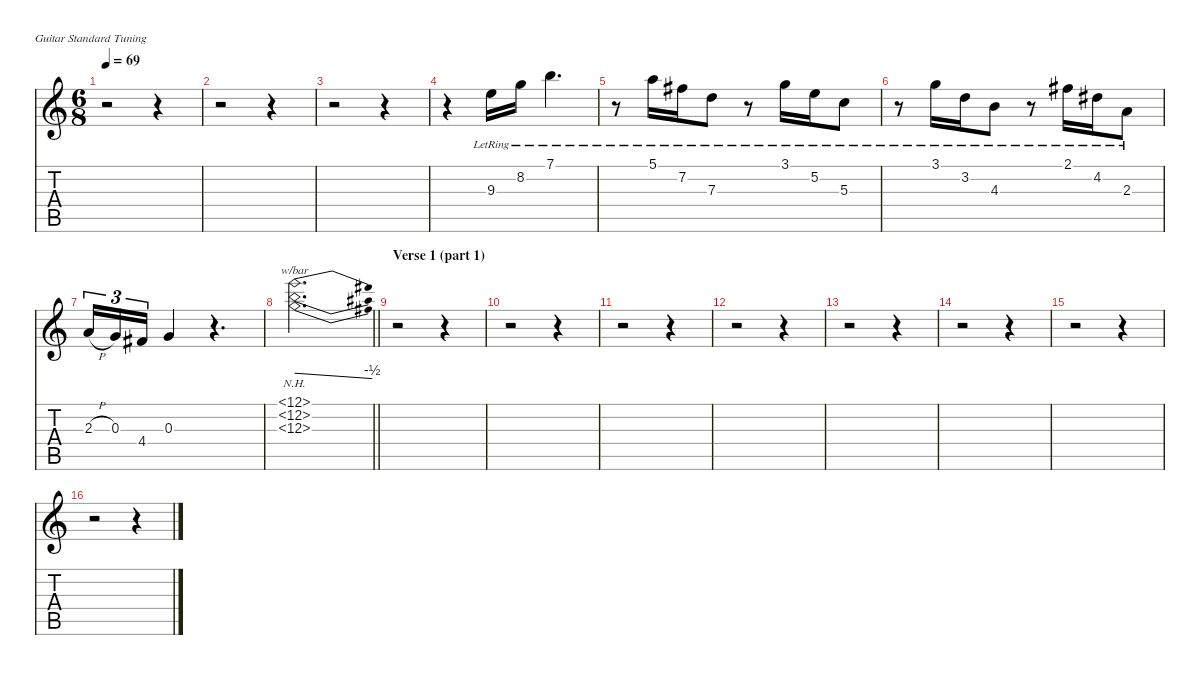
\defaultSystemsLayout 4
\hideDynamics
\bracketExtendMode nobrackets
\singleTrackTrackNamePolicy hidden
\multiTrackTrackNamePolicy hidden
\otherSystemsTrackNameOrientation horizontal
\track ("Guitar 2" "s.guit.") {instrument acousticguitarsteel}
\staff {score tabs}
\tuning (E4 B3 G3 D3 A2 E2)
\ts (6 8)
\tempo 69
\clef g2
\ks c
r.2{dy f beam Down} r.4{beam Down} |
r.2{beam Down} r.4{beam Down} |
r.2{beam Down} r.4{beam Down} |
r.4{beam Down} 9.3{lr}.16{beam Down} 8.2{lr}.16{beam Down} 7.1{lr}.4{d beam Down} |
r.8{beam Down} 5.1{lr}.16{beam Down} 7.2{lr acc #}.16{beam Down} 7.3{lr}.8{beam Down} r.8{beam Down} 3.1{lr}.16{beam Down} 5.2{lr}.16{beam Down} 5.3{lr}.8{beam Down} |
r.8{beam Down} 3.1{lr}.16{beam Down} 3.2{lr}.16{beam Down} 4.3{lr}.8{beam Down} r.8{beam Down} 2.1{lr acc #}.16{beam Down} 4.2{lr acc #}.16{beam Down} 2.3{lr}.8{beam Down} |
2.3{h}.16{tu (3 2) beam Up} 0.3.16{tu (3 2) beam Up} 4.4{acc #}.16{tu (3 2) beam Up} 0.3.4{beam Up} r.4{d beam Up} |
\barLineRight lightlight
(12.1{nh} 12.2{nh} 12.3{nh}).2{d tbe (dive default 0 0 60 -2) beam Down} |
\section ("" "Verse 1 (part 1)")
r.2{beam Down} r.4{beam Down} |
r.2{beam Down} r.4{beam Down} |
r.2{beam Down} r.4{beam Down} |
r.2{beam Down} r.4{beam Down} |
r.2{beam Down} r.4{beam Down} |
r.2{beam Down} r.4{beam Down} |
r.2{beam Down} r.4{beam Down} |
r.2{beam Down} r.4{beam Down}
